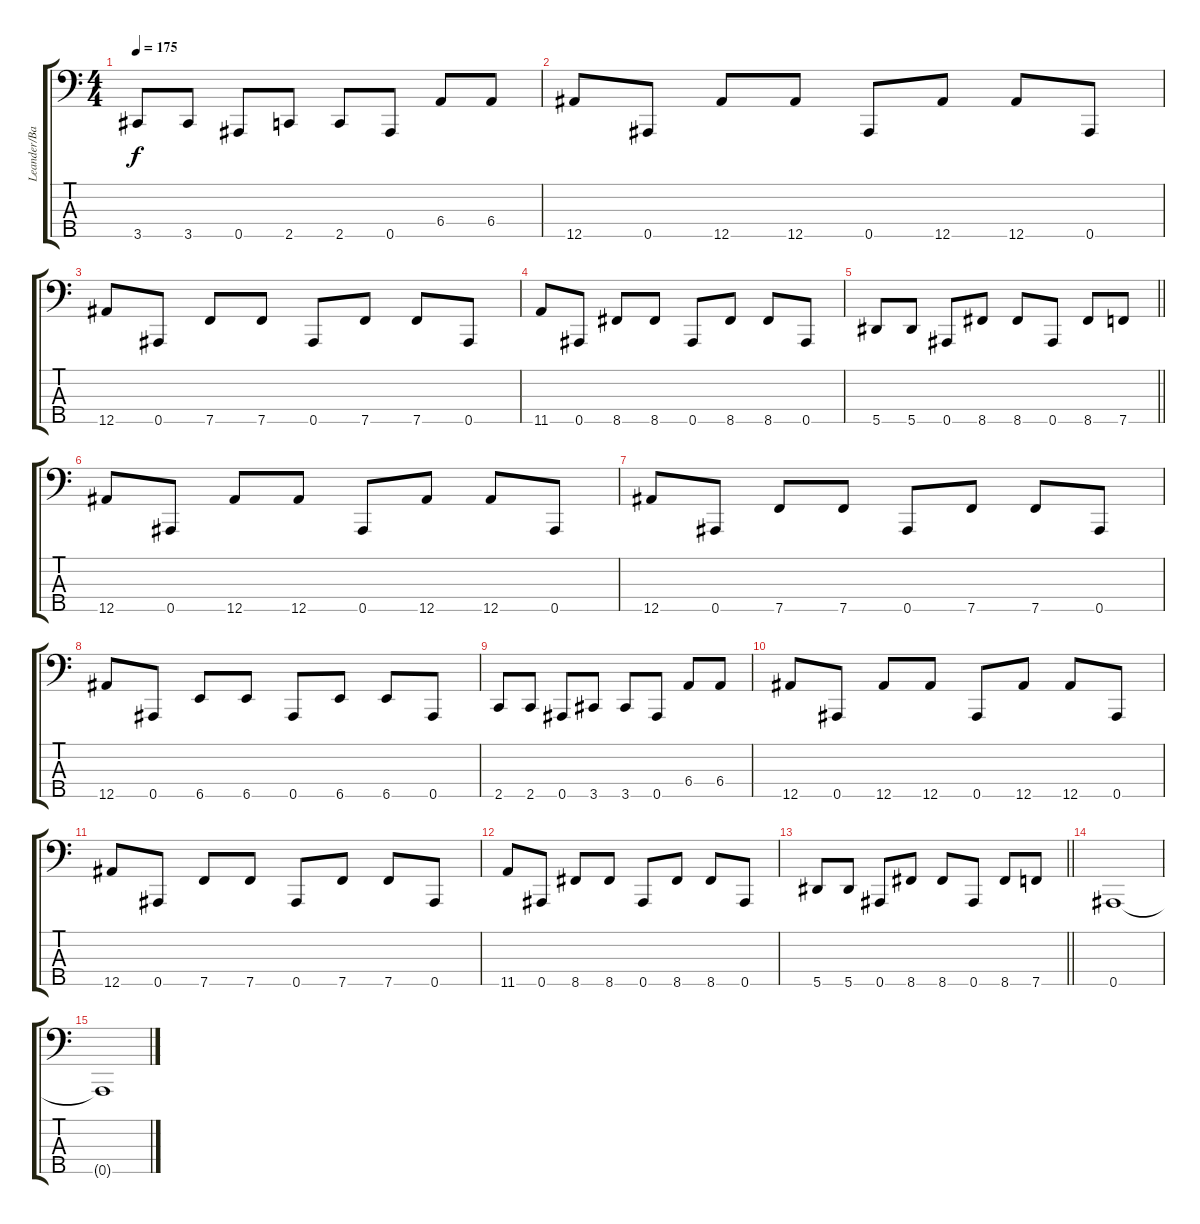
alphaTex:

\track ("Leander/Bass" "Leander/Ba") {instrument electricbasspick}
\staff {score tabs}
\tuning (Gb2 Db2 Ab1 Eb1 Bb0) {hide}
\ts (4 4)
\tempo 175
\clef f4
\ks c
3.5.8{dy f} 3.5.8 0.5.8 2.5.8 2.5.8 0.5.8 6.4.8 6.4.8 |
12.5.8 0.5.8 12.5.8 12.5.8 0.5.8 12.5.8 12.5.8 0.5.8 |
12.5.8 0.5.8 7.5.8 7.5.8 0.5.8 7.5.8 7.5.8 0.5.8 |
11.5.8 0.5.8 8.5.8 8.5.8 0.5.8 8.5.8 8.5.8 0.5.8 |
\barLineRight lightlight
5.5.8 5.5.8 0.5.8 8.5.8 8.5.8 0.5.8 8.5.8 7.5.8 |
\section ("" "")
12.5.8 0.5.8 12.5.8 12.5.8 0.5.8 12.5.8 12.5.8 0.5.8 |
12.5.8 0.5.8 7.5.8 7.5.8 0.5.8 7.5.8 7.5.8 0.5.8 |
12.5.8 0.5.8 6.5.8 6.5.8 0.5.8 6.5.8 6.5.8 0.5.8 |
2.5.8 2.5.8 0.5.8 3.5.8 3.5.8 0.5.8 6.4.8 6.4.8 |
12.5.8 0.5.8 12.5.8 12.5.8 0.5.8 12.5.8 12.5.8 0.5.8 |
12.5.8 0.5.8 7.5.8 7.5.8 0.5.8 7.5.8 7.5.8 0.5.8 |
11.5.8 0.5.8 8.5.8 8.5.8 0.5.8 8.5.8 8.5.8 0.5.8 |
\barLineRight lightlight
5.5.8 5.5.8 0.5.8 8.5.8 8.5.8 0.5.8 8.5.8 7.5.8 |
0.5.1 |
0.5{t}.1
